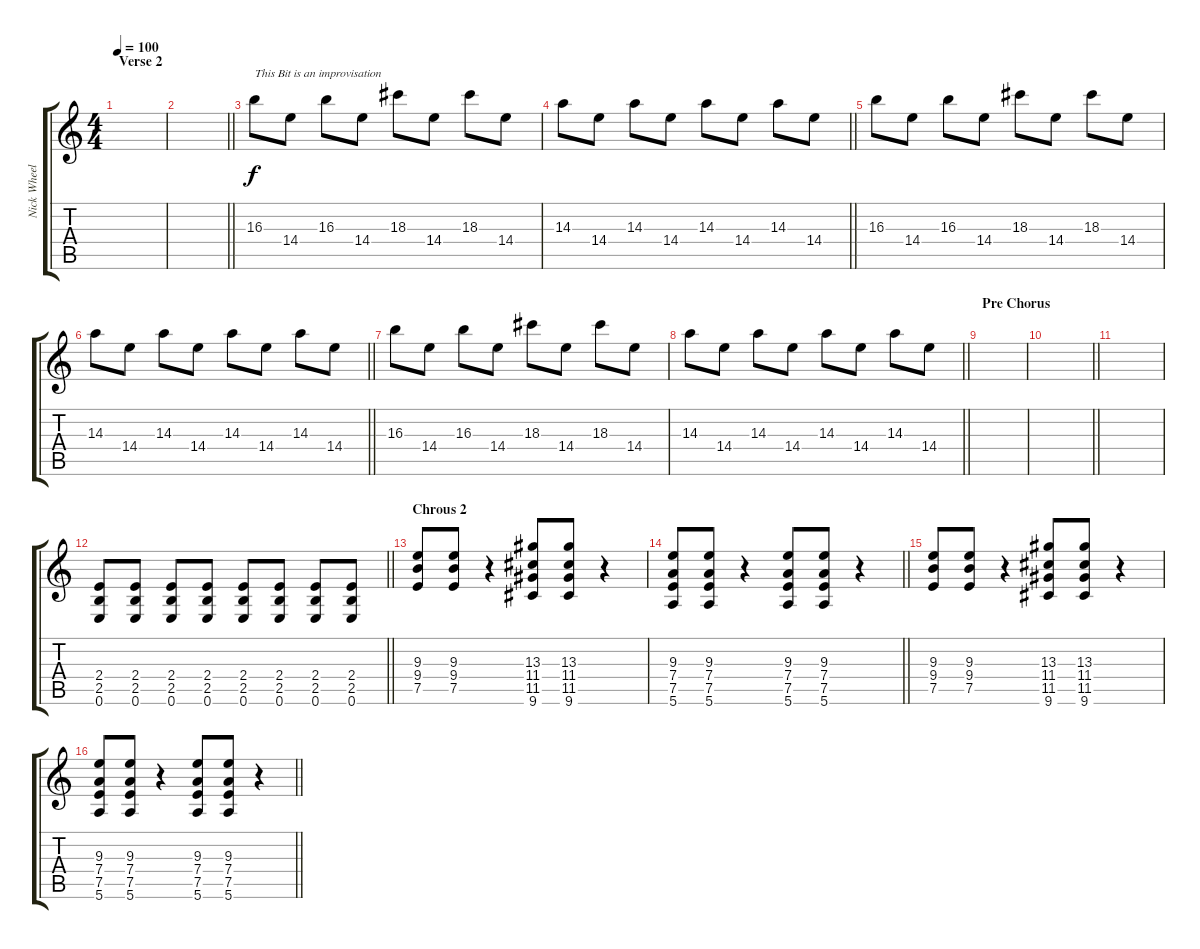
\track ("Nick Wheeler (Lead Guitar)" "Nick Wheel") {instrument electricguitarjazz}
\staff {score tabs}
\tuning (E4 B3 G3 D3 A2 E2) {hide}
\ts (4 4)
\section ("" "Verse 2")
\tempo 100
\clef g2
\ks c
|
\barLineRight lightlight
|
16.3.8{txt "This Bit is an improvisation"} 14.4.8 16.3.8 14.4.8 18.3.8 14.4.8 18.3.8 14.4.8 |
\barLineRight lightlight
14.3.8 14.4.8 14.3.8 14.4.8 14.3.8 14.4.8 14.3.8 14.4.8 |
16.3.8 14.4.8 16.3.8 14.4.8 18.3.8 14.4.8 18.3.8 14.4.8 |
\barLineRight lightlight
14.3.8 14.4.8 14.3.8 14.4.8 14.3.8 14.4.8 14.3.8 14.4.8 |
16.3.8 14.4.8 16.3.8 14.4.8 18.3.8 14.4.8 18.3.8 14.4.8 |
\barLineRight lightlight
14.3.8 14.4.8 14.3.8 14.4.8 14.3.8 14.4.8 14.3.8 14.4.8 |
\section ("" "Pre Chorus")
|
\barLineRight lightlight
|
|
\barLineRight lightlight
(2.4 2.5 0.6).8 (2.4 2.5 0.6).8 (2.4 2.5 0.6).8 (2.4 2.5 0.6).8 (2.4 2.5 0.6).8 (2.4 2.5 0.6).8 (2.4 2.5 0.6).8 (2.4 2.5 0.6).8 |
\section ("" "Chrous 2")
(9.3 9.4 7.5).8 (9.3 9.4 7.5).8 r.4 (13.3 11.4 11.5 9.6).8 (13.3 11.4 11.5 9.6).8 r.4 |
\barLineRight lightlight
(9.3 7.4 7.5 5.6).8 (9.3 7.4 7.5 5.6).8 r.4 (9.3 7.4 7.5 5.6).8 (9.3 7.4 7.5 5.6).8 r.4 |
(9.3 9.4 7.5).8 (9.3 9.4 7.5).8 r.4 (13.3 11.4 11.5 9.6).8 (13.3 11.4 11.5 9.6).8 r.4 |
\barLineRight lightlight
(9.3 7.4 7.5 5.6).8 (9.3 7.4 7.5 5.6).8 r.4 (9.3 7.4 7.5 5.6).8 (9.3 7.4 7.5 5.6).8 r.4
